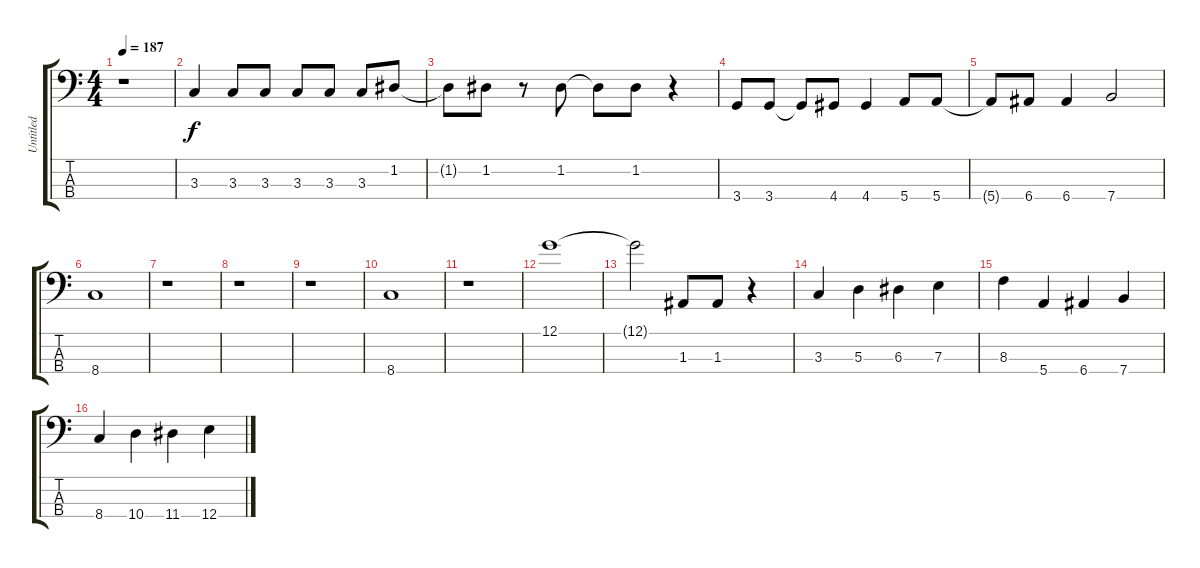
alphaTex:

\track ("Untitled" "Untitled") {instrument electricbassfinger}
\staff {score tabs}
\tuning (G2 D2 A1 E1) {hide}
\ts (4 4)
\tempo 187
\clef f4
\ks c
r.1{dy f instrument electricbassfinger} |
3.3.4 3.3.8 3.3.8 3.3.8 3.3.8 3.3.8 1.2.8 |
1.2{t}.8 1.2.8 r.8 1.2.8 1.2{t}.8 1.2.8 r.4 |
3.4.8 3.4.8 3.4{t}.8 4.4.8 4.4.4 5.4.8 5.4.8 |
5.4{t}.8 6.4.8 6.4.4 7.4.2 |
8.4.1 |
r.1 |
r.1 |
r.1 |
8.4.1 |
r.1 |
12.1.1 |
12.1{t}.2 1.3.8 1.3.8 r.4 |
3.3.4 5.3.4 6.3.4 7.3.4 |
8.3.4 5.4.4 6.4.4 7.4.4 |
8.4.4 10.4.4 11.4.4 12.4.4
